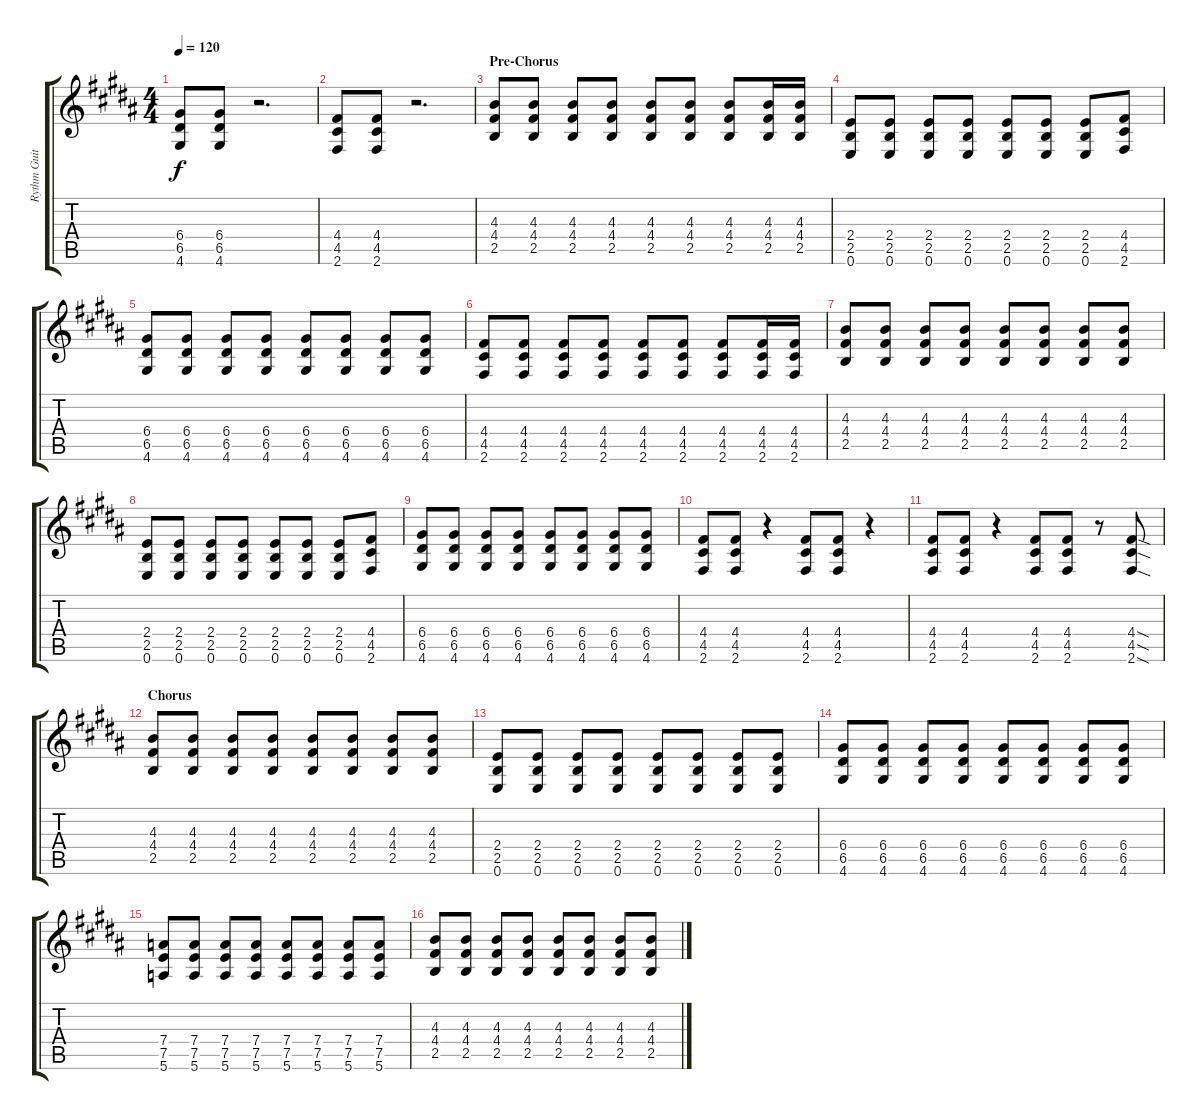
\track ("Rythm Guitar" "Rythm Guit") {instrument overdrivenguitar}
\staff {score tabs}
\tuning (E4 B3 G3 D3 A2 E2) {hide}
\ts (4 4)
\tempo 120
\clef g2
\ks b
(6.4 6.5 4.6).8{dy f} (6.4 6.5 4.6).8 r.2{d} |
(4.4 4.5 2.6).8 (4.4 4.5 2.6).8 r.2{d} |
\section ("" "Pre-Chorus")
(4.3 4.4 2.5).8{instrument electricguitarmuted} (4.3 4.4 2.5).8 (4.3 4.4 2.5).8 (4.3 4.4 2.5).8 (4.3 4.4 2.5).8 (4.3 4.4 2.5).8 (4.3 4.4 2.5).8 (4.3 4.4 2.5).16 (4.3 4.4 2.5).16 |
(2.4 2.5 0.6).8 (2.4 2.5 0.6).8 (2.4 2.5 0.6).8 (2.4 2.5 0.6).8 (2.4 2.5 0.6).8 (2.4 2.5 0.6).8 (2.4 2.5 0.6).8 (4.4 4.5 2.6).8 |
(6.4 6.5 4.6).8 (6.4 6.5 4.6).8 (6.4 6.5 4.6).8 (6.4 6.5 4.6).8 (6.4 6.5 4.6).8 (6.4 6.5 4.6).8 (6.4 6.5 4.6).8 (6.4 6.5 4.6).8 |
(4.4 4.5 2.6).8 (4.4 4.5 2.6).8 (4.4 4.5 2.6).8 (4.4 4.5 2.6).8 (4.4 4.5 2.6).8 (4.4 4.5 2.6).8 (4.4 4.5 2.6).8 (4.4 4.5 2.6).16 (4.4 4.5 2.6).16 |
(4.3 4.4 2.5).8 (4.3 4.4 2.5).8 (4.3 4.4 2.5).8 (4.3 4.4 2.5).8 (4.3 4.4 2.5).8 (4.3 4.4 2.5).8 (4.3 4.4 2.5).8 (4.3 4.4 2.5).8 |
(2.4 2.5 0.6).8 (2.4 2.5 0.6).8 (2.4 2.5 0.6).8 (2.4 2.5 0.6).8 (2.4 2.5 0.6).8 (2.4 2.5 0.6).8 (2.4 2.5 0.6).8 (4.4 4.5 2.6).8 |
(6.4 6.5 4.6).8 (6.4 6.5 4.6).8 (6.4 6.5 4.6).8 (6.4 6.5 4.6).8 (6.4 6.5 4.6).8 (6.4 6.5 4.6).8 (6.4 6.5 4.6).8 (6.4 6.5 4.6).8 |
(4.4 4.5 2.6).8{instrument overdrivenguitar} (4.4 4.5 2.6).8 r.4 (4.4 4.5 2.6).8 (4.4 4.5 2.6).8 r.4 |
(4.4 4.5 2.6).8 (4.4 4.5 2.6).8 r.4 (4.4 4.5 2.6).8 (4.4 4.5 2.6).8 r.8 (4.4{sod} 4.5{sod} 2.6{sod}).8 |
\section ("" "Chorus")
(4.3 4.4 2.5).8 (4.3 4.4 2.5).8 (4.3 4.4 2.5).8 (4.3 4.4 2.5).8 (4.3 4.4 2.5).8 (4.3 4.4 2.5).8 (4.3 4.4 2.5).8 (4.3 4.4 2.5).8 |
(2.4 2.5 0.6).8 (2.4 2.5 0.6).8 (2.4 2.5 0.6).8 (2.4 2.5 0.6).8 (2.4 2.5 0.6).8 (2.4 2.5 0.6).8 (2.4 2.5 0.6).8 (2.4 2.5 0.6).8 |
(6.4 6.5 4.6).8 (6.4 6.5 4.6).8 (6.4 6.5 4.6).8 (6.4 6.5 4.6).8 (6.4 6.5 4.6).8 (6.4 6.5 4.6).8 (6.4 6.5 4.6).8 (6.4 6.5 4.6).8 |
(7.4 7.5 5.6).8 (7.4 7.5 5.6).8 (7.4 7.5 5.6).8 (7.4 7.5 5.6).8 (7.4 7.5 5.6).8 (7.4 7.5 5.6).8 (7.4 7.5 5.6).8 (7.4 7.5 5.6).8 |
(4.3 4.4 2.5).8 (4.3 4.4 2.5).8 (4.3 4.4 2.5).8 (4.3 4.4 2.5).8 (4.3 4.4 2.5).8 (4.3 4.4 2.5).8 (4.3 4.4 2.5).8 (4.3 4.4 2.5).8
